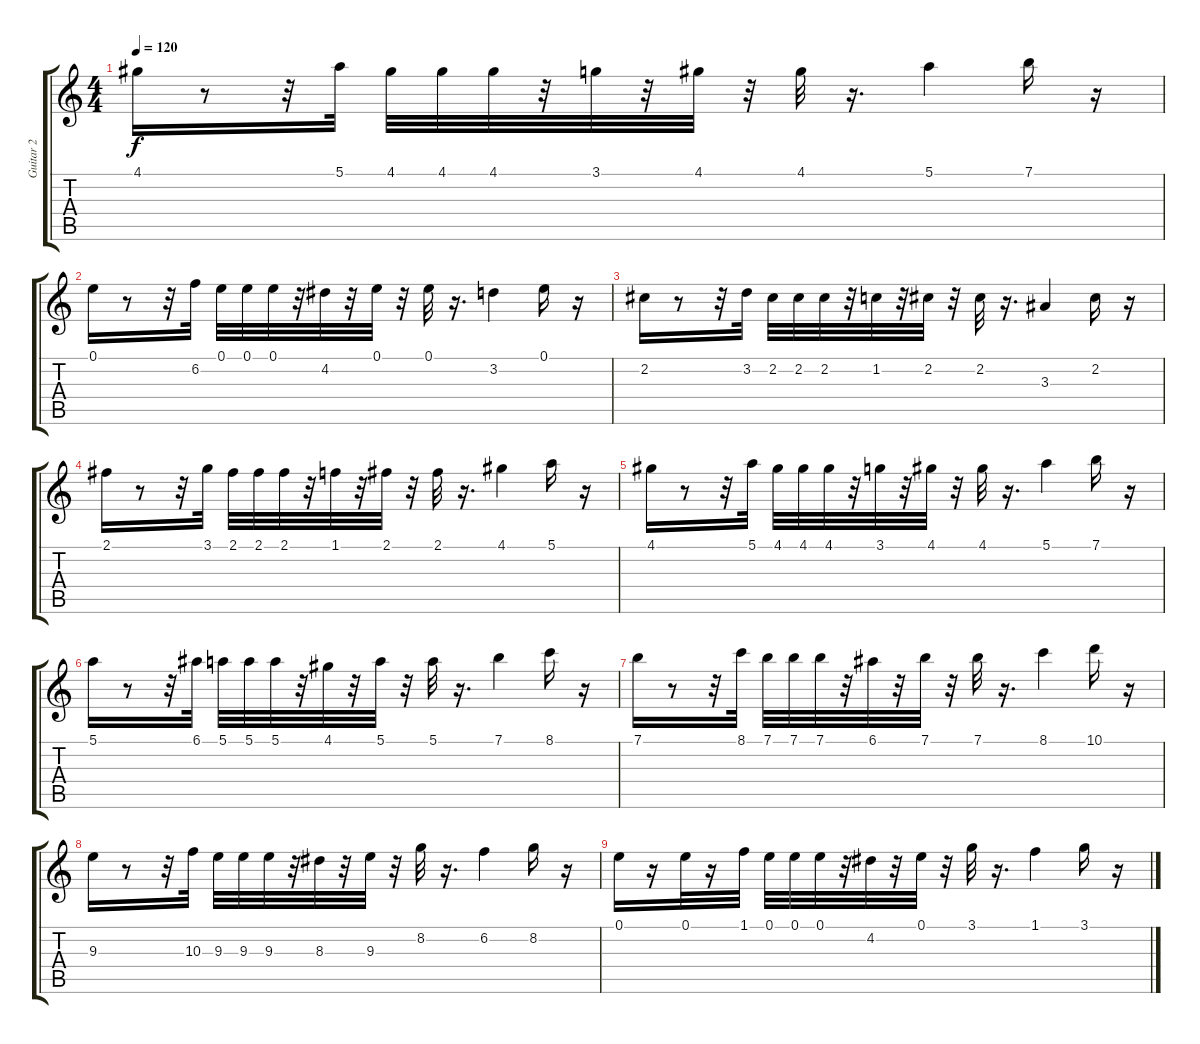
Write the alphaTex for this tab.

\track ("Guitar 2" "Guitar 2") {instrument acousticguitarnylon}
\staff {score tabs}
\tuning (E4 B3 G3 D3 A2 E2) {hide}
\ts (4 4)
\tempo 120
\clef g2
\ks c
4.1.16{dy f} r.8 r.32 5.1.32 4.1.32 4.1.32 4.1.32 r.32 3.1.32 r.32 4.1.32 r.32 4.1.32 r.16{d} 5.1.4{volume 5} 7.1.16{volume 15} r.16 |
0.1.16 r.8 r.32 6.2.32 0.1.32 0.1.32 0.1.32 r.32 4.2.32 r.32 0.1.32 r.32 0.1.32 r.16{d} 3.2.4{volume 5} 0.1.16{volume 15} r.16 |
2.2.16 r.8 r.32 3.2.32 2.2.32 2.2.32 2.2.32 r.32 1.2.32 r.32 2.2.32 r.32 2.2.32 r.16{d} 3.3.4{volume 5} 2.2.16{volume 15} r.16 |
2.1.16 r.8 r.32 3.1.32 2.1.32 2.1.32 2.1.32 r.32 1.1.32 r.32 2.1.32 r.32 2.1.32 r.16{d} 4.1.4{volume 5} 5.1.16{volume 15} r.16 |
4.1.16 r.8 r.32 5.1.32 4.1.32 4.1.32 4.1.32 r.32 3.1.32 r.32 4.1.32 r.32 4.1.32 r.16{d} 5.1.4{volume 5} 7.1.16{volume 15} r.16 |
5.1.16 r.8 r.32 6.1.32 5.1.32 5.1.32 5.1.32 r.32 4.1.32 r.32 5.1.32 r.32 5.1.32 r.16{d} 7.1.4{volume 5} 8.1.16{volume 15} r.16 |
7.1.16 r.8 r.32 8.1.32 7.1.32 7.1.32 7.1.32 r.32 6.1.32 r.32 7.1.32 r.32 7.1.32 r.16{d} 8.1.4{volume 5} 10.1.16{volume 15} r.16 |
9.3.16 r.8 r.32 10.3.32 9.3.32 9.3.32 9.3.32 r.32 8.3.32 r.32 9.3.32 r.32 8.2.32 r.16{d} 6.2.4{volume 5} 8.2.16{volume 15} r.16 |
0.1.16 r.16 0.1.32 r.16 1.1.32 0.1.32 0.1.32 0.1.32 r.32 4.2.32 r.32 0.1.32 r.32 3.1.32 r.16{d} 1.1.4{volume 5} 3.1.16{volume 15} r.16
